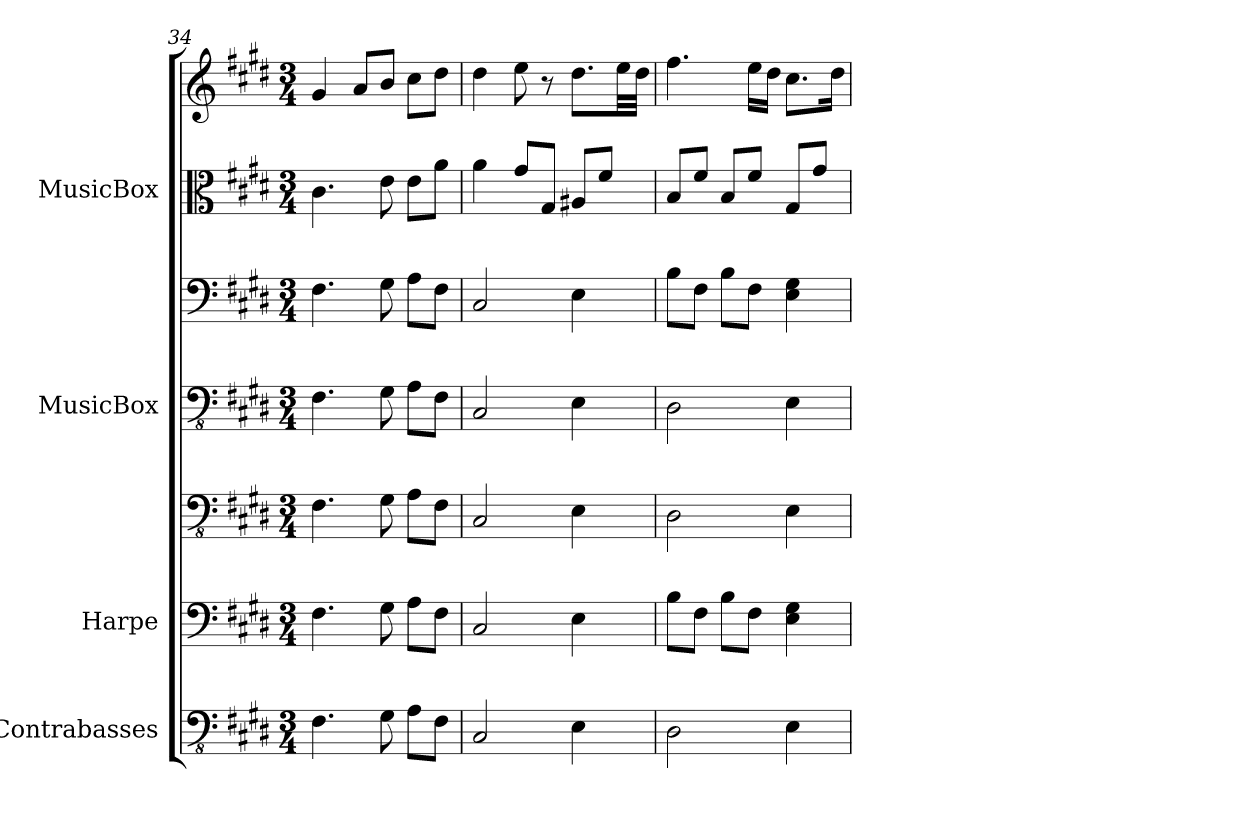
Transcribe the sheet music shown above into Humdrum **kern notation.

**kern	**kern	**kern	**kern	**kern	**kern	**kern
*part4	*part3	*part3	*part2	*part2	*part1	*part1
*staff7	*staff6	*staff5	*staff4	*staff3	*staff2	*staff1
*I"Contrabasses	*I"Harpe	*	*I"MusicBox	*	*I"MusicBox	*
*I'Cbs.	*I'Hrp.	*	*I'MuBx.	*	*I'MuBx.	*
*clefFv4	*clefF4	*clefFv4	*clefFv4	*clefF4	*clefC3	*clefG2
*k[f#c#g#d#]	*k[f#c#g#d#]	*k[f#c#g#d#]	*k[f#c#g#d#]	*k[f#c#g#d#]	*k[f#c#g#d#]	*k[f#c#g#d#]
*E:	*E:	*E:	*E:	*E:	*E:	*E:
*M3/4	*M3/4	*M3/4	*M3/4	*M3/4	*M3/4	*M3/4
=34	=34	=34	=34	=34	=34	=34
4.FF#\	4.F#\	4.FF#\	4.FF#\	4.F#\	4.c#\	4g#/
.	.	.	.	.	.	8a/L
8GG#\	8G#\	8GG#\	8GG#\	8G#\	8e\	8b/J
8AA\L	8A\L	8AA\L	8AA\L	8A\L	8e\L	8cc#\L
8FF#\J	8F#\J	8FF#\J	8FF#\J	8F#\J	8a\J	8dd#\J
=35	=35	=35	=35	=35	=35	=35
2CC#/	2C#/	2CC#/	2CC#/	2C#/	4a\	4dd#\
.	.	.	.	.	8g#/L	8ee\
.	.	.	.	.	8G#/J	8r
4EE\	4E\	4EE\	4EE\	4E\	8A#X/L	8.dd#\L
.	.	.	.	.	8f#/J	.
.	.	.	.	.	.	32ee\LL
.	.	.	.	.	.	32dd#\JJJ
=36	=36	=36	=36	=36	=36	=36
2DD#\	8B\L	2DD#\	2DD#\	8B\L	8B/L	4.ff#\
.	8F#\J	.	.	8F#\J	8f#/J	.
.	8B\L	.	.	8B\L	8B/L	.
.	8F#\J	.	.	8F#\J	8f#/J	16ee\LL
.	.	.	.	.	.	16dd#\JJ
4EE\	4E\ 4G#\	4EE\	4EE\	4E\ 4G#\	8G#/L	8.cc#\L
.	.	.	.	.	8g#/J	.
.	.	.	.	.	.	16dd#\Jk
=	=	=	=	=	=	=
*-	*-	*-	*-	*-	*-	*-
